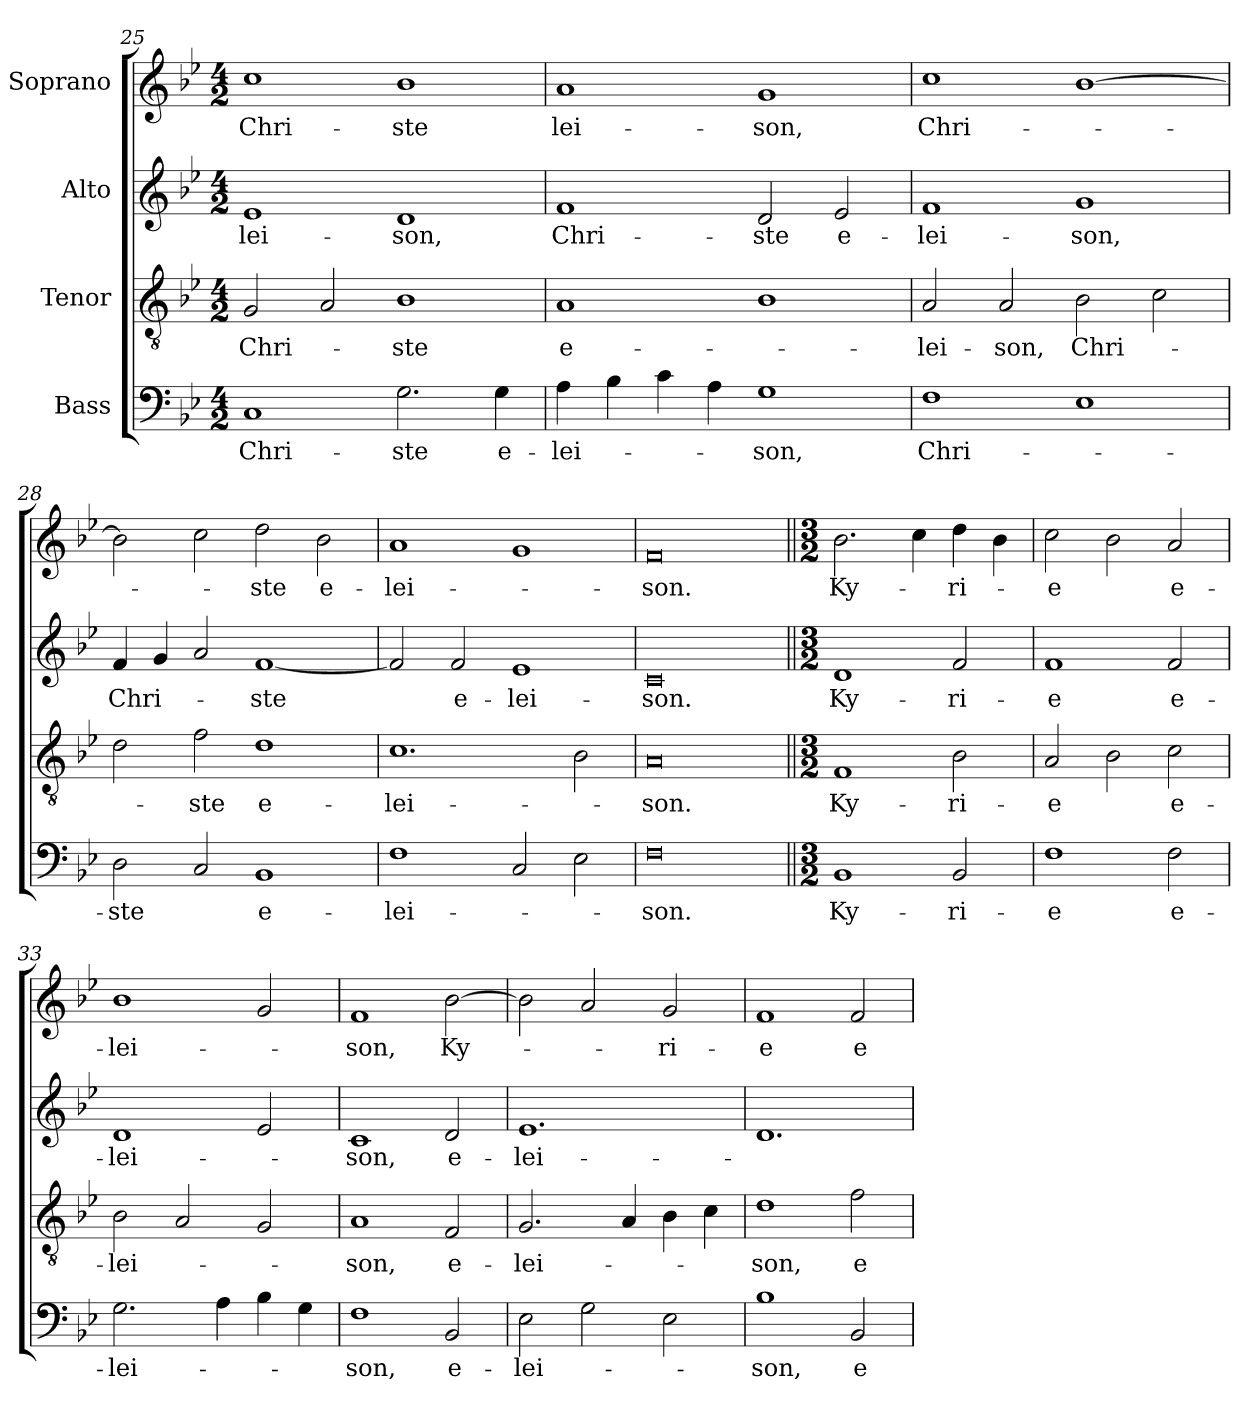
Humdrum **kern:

**kern	**text	**kern	**text	**kern	**text	**kern	**text
*part4	*part4	*part3	*part3	*part2	*part2	*part1	*part1
*staff4	*staff4	*staff3	*staff3	*staff2	*staff2	*staff1	*staff1
*I"Bass	*	*I"Tenor	*	*I"Alto	*	*I"Soprano	*
*clefF4	*	*clefGv2	*	*clefG2	*	*clefG2	*
*k[b-e-]	*	*k[b-e-]	*	*k[b-e-]	*	*k[b-e-]	*
*B-:	*	*B-:	*	*B-:	*	*B-:	*
*M4/2	*	*M4/2	*	*M4/2	*	*M4/2	*
=25	=25	=25	=25	=25	=25	=25	=25
1C	Chri-	2G/	Chri-	1e-	-lei-	1cc	Chri-
.	.	2A/	.	.	.	.	.
2.G\	-ste	1B-	-ste	1d	-son,	1b-	-ste
4G\	e-	.	.	.	.	.	.
!!LO:LB:g=z
=26	=26	=26	=26	=26	=26	=26	=26
4A\	-lei-	1A	e-	1f	Chri-	1a	lei-
4B-\	.	.	.	.	.	.	.
4c\	.	.	.	.	.	.	.
4A\	.	.	.	.	.	.	.
1G	-son,	1B-	.	2d/	-ste	1g	-son,
.	.	.	.	2e-/	e-	.	.
=27	=27	=27	=27	=27	=27	=27	=27
1F	Chri-	2A/	-lei-	1f	-lei-	1cc	Chri-
.	.	2A/	-son,	.	.	.	.
1E-	.	2B-\	Chri-	1g	-son,	[1b-	.
.	.	2c\	.	.	.	.	.
=28	=28	=28	=28	=28	=28	=28	=28
2D\	-ste	2d\	.	4f/	Chri-	2b-\]	.
.	.	.	.	4g/	.	.	.
2C/	.	2f\	-ste	2a/	.	2cc\	.
1BB-	e-	1d	e-	[1f	-ste	2dd\	-ste
.	.	.	.	.	.	2b-\	e-
=29	=29	=29	=29	=29	=29	=29	=29
1F	-lei-	1.c	-lei-	2f/]	.	1a	-lei-
.	.	.	.	2f/	e-	.	.
2C/	.	.	.	1e-	-lei-	1g	.
2E-\	.	2B-\	.	.	.	.	.
=30	=30	=30	=30	=30	=30	=30	=30
0F	-son.	0A	-son.	0c	-son.	0f	-son.
!!LO:PB:g=z
=31||	=31||	=31||	=31||	=31||	=31||	=31||	=31||
*M3/2	*	*M3/2	*	*M3/2	*	*M3/2	*
1BB-	Ky-	1F	Ky-	1d	Ky-	2.b-\	Ky-
.	.	.	.	.	.	4cc\	.
2BB-/	-ri-	2B-\	-ri-	2f/	-ri-	4dd\	-ri-
.	.	.	.	.	.	4b-\	.
=32	=32	=32	=32	=32	=32	=32	=32
1F	-e	2A/	-e	1f	-e	2cc\	-e
.	.	2B-\	.	.	.	2b-\	.
2F\	e-	2c\	e-	2f/	e-	2a/	e-
=33	=33	=33	=33	=33	=33	=33	=33
2.G\	-lei-	2B-\	-lei-	1d	-lei-	1b-	-lei-
.	.	2A/	.	.	.	.	.
4A\	.	.	.	.	.	.	.
4B-\	.	2G/	.	2e-/	.	2g/	.
4G\	.	.	.	.	.	.	.
=34	=34	=34	=34	=34	=34	=34	=34
1F	-son,	1A	-son,	1c	-son,	1f	-son,
2BB-/	e-	2F/	e-	2d/	e-	[2b-\	Ky-
=35	=35	=35	=35	=35	=35	=35	=35
2E-\	-lei-	2.G/	-lei-	1.e-	-lei-	2b-\]	.
2G\	.	.	.	.	.	2a/	.
.	.	4A/	.	.	.	.	.
2E-\	.	4B-\	.	.	.	2g/	-ri-
.	.	4c\	.	.	.	.	.
=36	=36	=36	=36	=36	=36	=36	=36
1B-	-son,	1d	-son,	1.d	.	1f	-e
2BB-/	e-	2f\	e-	.	.	2f/	e-
=	=	=	=	=	=	=	=
*-	*-	*-	*-	*-	*-	*-	*-
